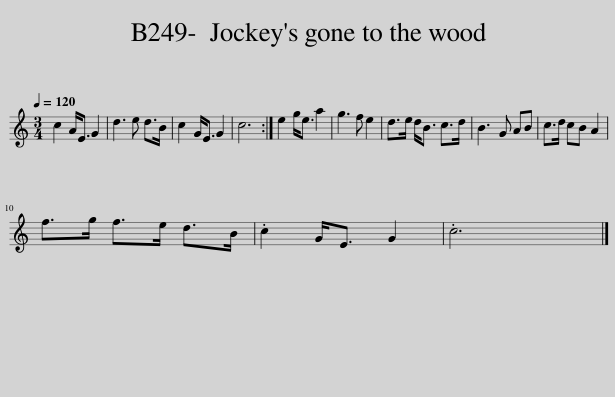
X:1
L:1/8
Q:1/4=120
M:3/4
I:linebreak $
K:C
V:1 treble
V:1
 c2 A<E G2 | d3 e d>B | c2 G<E G2 | c6 :| e2 g<e a2 | %5
 g3 f e2 | d>e d<B c>d | B3 G AB | c>d cB A2 |$ f>g f>e d>B | %10
 .c2 G<E G2 | .c6 |] %12
